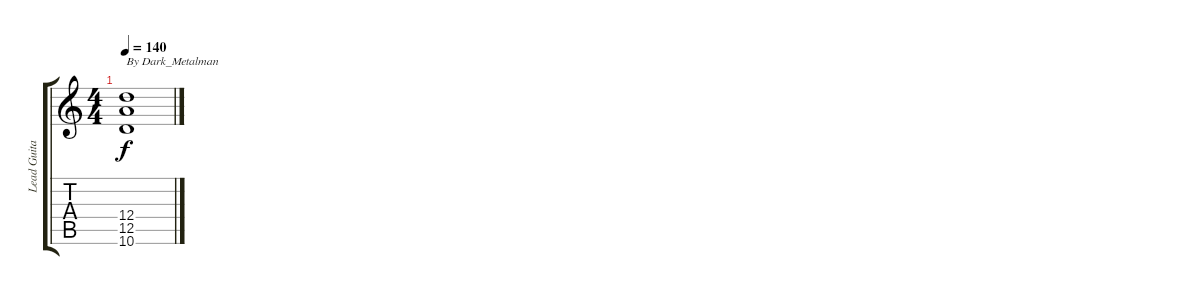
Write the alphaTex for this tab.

\track ("Lead Guitar" "Lead Guita") {instrument distortionguitar}
\staff {score tabs}
\tuning (E4 B3 G3 D3 A2 E2) {hide}
\ts (4 4)
\tempo 140
\clef g2
\ks c
(12.4 12.5 10.6).1{txt "By Dark_Metalman" dy f}
